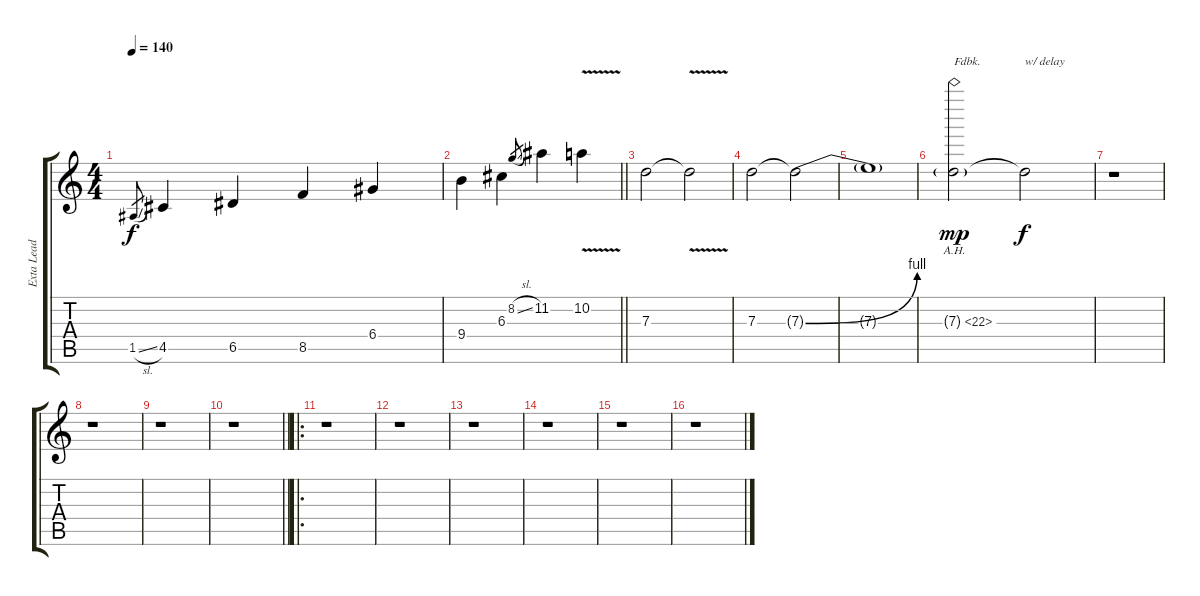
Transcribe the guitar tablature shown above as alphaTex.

\track ("Exta Lead" "Exta Lead") {instrument overdrivenguitar}
\staff {score tabs}
\tuning (E4 B3 G3 D3 A2 D2) {hide}
\ts (4 4)
\tempo 140
\clef g2
\ks c
1.5{sl}.8{gr dy f} 4.5.4 6.5.4 8.5.4 6.4.4 |
\barLineRight lightlight
9.4.4 6.3.4 8.2{sl}.8{gr} 11.2.4 10.2{v}.4 |
7.3.2 7.3{v t}.2 |
7.3.2 7.3{be (bend 0 0 60 4) t}.2 |
7.3{t}.1 |
7.3{ah 15 g}.2{txt "Fdbk." dy mp} 7.3{t}.2{txt "w/ delay" dy f} |
r.1 |
r.1 |
r.1 |
\barLineRight lightlight
r.1 |
\ro
r.1 |
r.1 |
r.1 |
r.1 |
r.1 |
r.1
